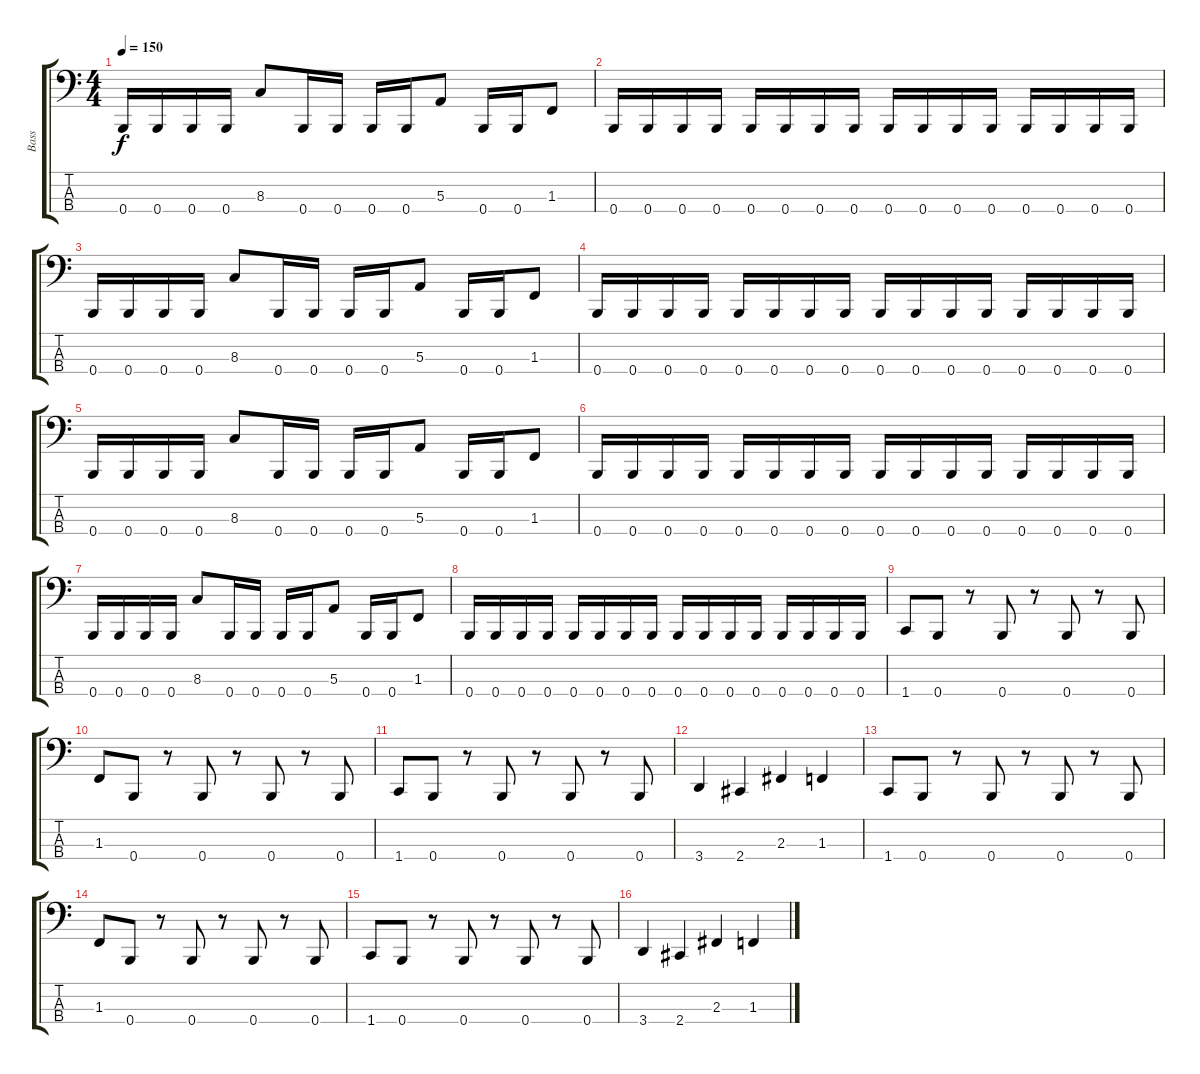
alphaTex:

\track ("Bass" "Bass") {instrument electricbasspick}
\staff {score tabs}
\tuning (D2 A1 E1 B0) {hide}
\ts (4 4)
\tempo 150
\clef f4
\ks c
0.4.16{dy f} 0.4.16 0.4.16 0.4.16 8.3.8 0.4.16 0.4.16 0.4.16 0.4.16 5.3.8 0.4.16 0.4.16 1.3.8 |
0.4.16 0.4.16 0.4.16 0.4.16 0.4.16 0.4.16 0.4.16 0.4.16 0.4.16 0.4.16 0.4.16 0.4.16 0.4.16 0.4.16 0.4.16 0.4.16 |
0.4.16 0.4.16 0.4.16 0.4.16 8.3.8 0.4.16 0.4.16 0.4.16 0.4.16 5.3.8 0.4.16 0.4.16 1.3.8 |
0.4.16 0.4.16 0.4.16 0.4.16 0.4.16 0.4.16 0.4.16 0.4.16 0.4.16 0.4.16 0.4.16 0.4.16 0.4.16 0.4.16 0.4.16 0.4.16 |
0.4.16 0.4.16 0.4.16 0.4.16 8.3.8 0.4.16 0.4.16 0.4.16 0.4.16 5.3.8 0.4.16 0.4.16 1.3.8 |
0.4.16 0.4.16 0.4.16 0.4.16 0.4.16 0.4.16 0.4.16 0.4.16 0.4.16 0.4.16 0.4.16 0.4.16 0.4.16 0.4.16 0.4.16 0.4.16 |
0.4.16 0.4.16 0.4.16 0.4.16 8.3.8 0.4.16 0.4.16 0.4.16 0.4.16 5.3.8 0.4.16 0.4.16 1.3.8 |
0.4.16 0.4.16 0.4.16 0.4.16 0.4.16 0.4.16 0.4.16 0.4.16 0.4.16 0.4.16 0.4.16 0.4.16 0.4.16 0.4.16 0.4.16 0.4.16 |
1.4.8 0.4.8 r.8 0.4.8 r.8 0.4.8 r.8 0.4.8 |
1.3.8 0.4.8 r.8 0.4.8 r.8 0.4.8 r.8 0.4.8 |
1.4.8 0.4.8 r.8 0.4.8 r.8 0.4.8 r.8 0.4.8 |
3.4.4 2.4.4 2.3.4 1.3.4 |
1.4.8 0.4.8 r.8 0.4.8 r.8 0.4.8 r.8 0.4.8 |
1.3.8 0.4.8 r.8 0.4.8 r.8 0.4.8 r.8 0.4.8 |
1.4.8 0.4.8 r.8 0.4.8 r.8 0.4.8 r.8 0.4.8 |
3.4.4 2.4.4 2.3.4 1.3.4
